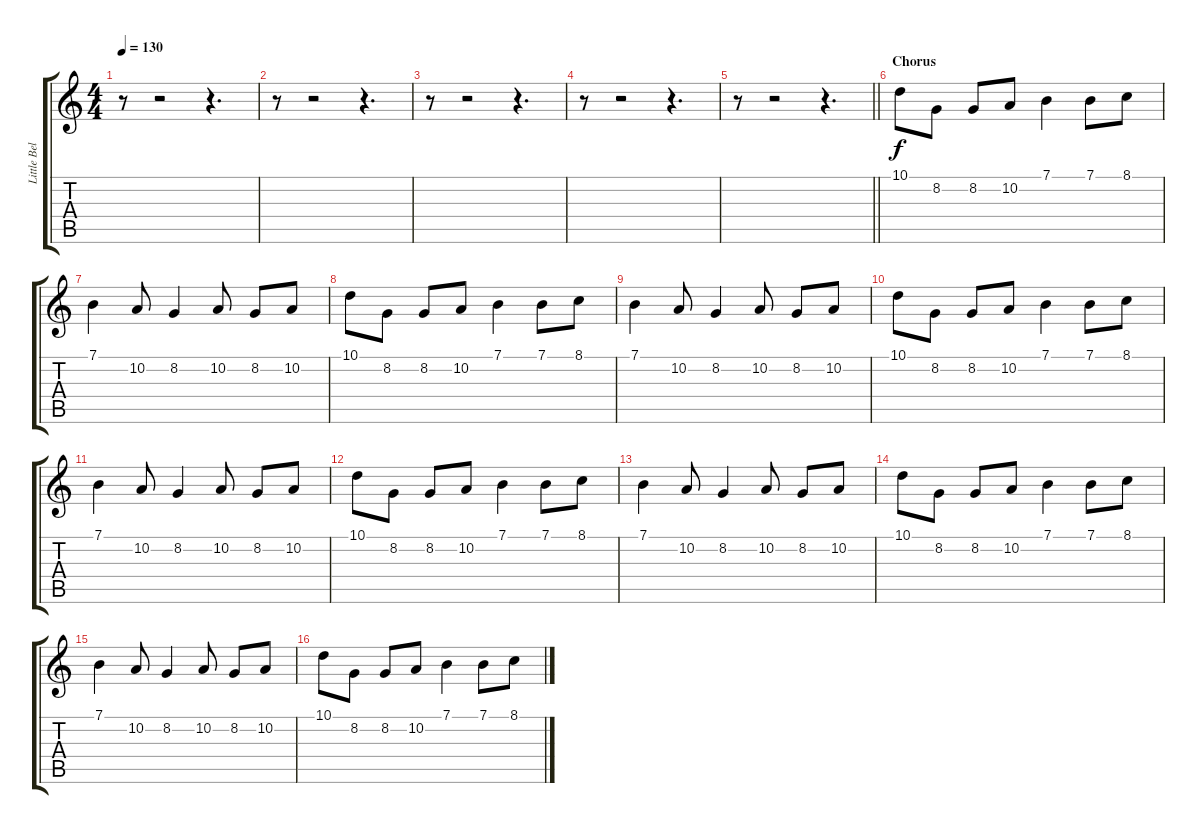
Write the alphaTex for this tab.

\track ("Little Bells" "Little Bel") {instrument musicbox}
\staff {score tabs}
\tuning (E4 B3 G3 D3 A2 E2) {hide}
\ts (4 4)
\tempo 130
\clef g2
\ks c
r.8{dy f} r.2 r.4{d} |
r.8 r.2 r.4{d} |
r.8 r.2 r.4{d} |
r.8 r.2 r.4{d} |
\barLineRight lightlight
r.8 r.2 r.4{d} |
\section ("" "Chorus")
10.1.8 8.2.8 8.2.8 10.2.8 7.1.4 7.1.8 8.1.8 |
7.1.4 10.2.8 8.2.4 10.2.8 8.2.8 10.2.8 |
10.1.8 8.2.8 8.2.8 10.2.8 7.1.4 7.1.8 8.1.8 |
7.1.4 10.2.8 8.2.4 10.2.8 8.2.8 10.2.8 |
10.1.8 8.2.8 8.2.8 10.2.8 7.1.4 7.1.8 8.1.8 |
7.1.4 10.2.8 8.2.4 10.2.8 8.2.8 10.2.8 |
10.1.8 8.2.8 8.2.8 10.2.8 7.1.4 7.1.8 8.1.8 |
7.1.4 10.2.8 8.2.4 10.2.8 8.2.8 10.2.8 |
10.1.8 8.2.8 8.2.8 10.2.8 7.1.4 7.1.8 8.1.8 |
7.1.4 10.2.8 8.2.4 10.2.8 8.2.8 10.2.8 |
10.1.8 8.2.8 8.2.8 10.2.8 7.1.4 7.1.8 8.1.8
